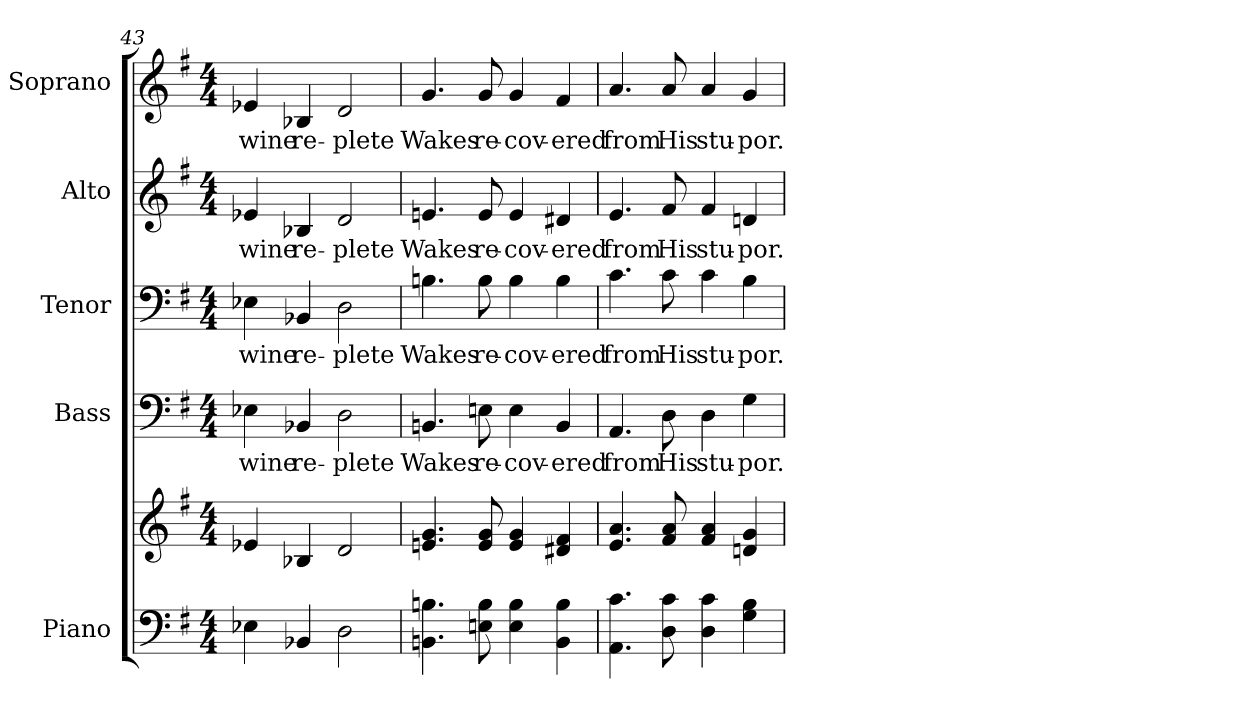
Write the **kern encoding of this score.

**kern	**kern	**kern	**text	**kern	**text	**kern	**text	**kern	**text
*part5	*part5	*part4	*part4	*part3	*part3	*part2	*part2	*part1	*part1
*staff6	*staff5	*staff4	*staff4	*staff3	*staff3	*staff2	*staff2	*staff1	*staff1
*I"Piano	*	*I"Bass	*	*I"Tenor	*	*I"Alto	*	*I"Soprano	*
*I'Pno.	*	*I'B.	*	*I'T.	*	*I'A.	*	*I'S.	*
!!LO:PB:g=z
*clefF4	*clefG2	*clefF4	*	*clefF4	*	*clefG2	*	*clefG2	*
*k[f#]	*k[f#]	*k[f#]	*	*k[f#]	*	*k[f#]	*	*k[f#]	*
*G:	*G:	*G:	*	*G:	*	*G:	*	*G:	*
*M4/4	*M4/4	*M4/4	*	*M4/4	*	*M4/4	*	*M4/4	*
=43	=43	=43	=43	=43	=43	=43	=43	=43	=43
!	!	!	!LO:LY:b:color=#000000	!	!	!	!	!	!
!	!	!	!	!	!LO:LY:b:color=#000000	!	!	!	!
!	!	!	!	!	!	!	!LO:LY:b:color=#000000	!	!
!	!	!	!	!	!	!	!	!	!LO:LY:b:color=#000000
4E-Xi\	4e-Xi/	4E-Xi\	wine	4E-Xi\	wine	4e-Xi/	wine	4e-Xi/	wine
!	!	!	!LO:LY:b:color=#000000	!	!	!	!	!	!
!	!	!	!	!	!LO:LY:b:color=#000000	!	!	!	!
!	!	!	!	!	!	!	!LO:LY:b:color=#000000	!	!
!	!	!	!	!	!	!	!	!	!LO:LY:b:color=#000000
4BB-Xi/	4B-Xi/	4BB-Xi/	re-	4BB-Xi/	re-	4B-Xi/	re-	4B-Xi/	re-
!	!	!	!LO:LY:b:color=#000000	!	!	!	!	!	!
!	!	!	!	!	!LO:LY:b:color=#000000	!	!	!	!
!	!	!	!	!	!	!	!LO:LY:b:color=#000000	!	!
!	!	!	!	!	!	!	!	!	!LO:LY:b:color=#000000
2Di\	2di/	2Di\	-plete	2Di\	-plete	2di/	-plete	2di/	-plete
=44	=44	=44	=44	=44	=44	=44	=44	=44	=44
!	!	!	!LO:LY:b:color=#000000	!	!	!	!	!	!
!	!	!	!	!	!LO:LY:b:color=#000000	!	!	!	!
!	!	!	!	!	!	!	!LO:LY:b:color=#000000	!	!
!	!	!	!	!	!	!	!	!	!LO:LY:b:color=#000000
4.BBni\ 4.Bni	4.eni/ 4.gi	4.BBni/	Wakes	4.Bni\	Wakes	4.eni/	Wakes	4.gi/	Wakes
!	!	!	!LO:LY:b:color=#000000	!	!	!	!	!	!
!	!	!	!	!	!LO:LY:b:color=#000000	!	!	!	!
!	!	!	!	!	!	!	!LO:LY:b:color=#000000	!	!
!	!	!	!	!	!	!	!	!	!LO:LY:b:color=#000000
8Eni\ 8Bi	8ei/ 8gi	8Eni\	re-	8Bi\	re-	8ei/	re-	8gi/	re-
!	!	!	!LO:LY:b:color=#000000	!	!	!	!	!	!
!	!	!	!	!	!LO:LY:b:color=#000000	!	!	!	!
!	!	!	!	!	!	!	!LO:LY:b:color=#000000	!	!
!	!	!	!	!	!	!	!	!	!LO:LY:b:color=#000000
4Ei\ 4Bi	4ei/ 4gi	4Ei\	-cov-	4Bi\	-cov-	4ei/	-cov-	4gi/	-cov-
!	!	!	!LO:LY:b:color=#000000	!	!	!	!	!	!
!	!	!	!	!	!LO:LY:b:color=#000000	!	!	!	!
!	!	!	!	!	!	!	!LO:LY:b:color=#000000	!	!
!	!	!	!	!	!	!	!	!	!LO:LY:b:color=#000000
4BBi\ 4Bi	4d#Xi/ 4f#i	4BBi/	-ered	4Bi\	-ered	4d#Xi/	-ered	4f#i/	-ered
=45	=45	=45	=45	=45	=45	=45	=45	=45	=45
!	!	!	!LO:LY:b:color=#000000	!	!	!	!	!	!
!	!	!	!	!	!LO:LY:b:color=#000000	!	!	!	!
!	!	!	!	!	!	!	!LO:LY:b:color=#000000	!	!
!	!	!	!	!	!	!	!	!	!LO:LY:b:color=#000000
4.AAi\ 4.ci	4.ei/ 4.ai	4.AAi/	from	4.ci\	from	4.ei/	from	4.ai/	from
!	!	!	!LO:LY:b:color=#000000	!	!	!	!	!	!
!	!	!	!	!	!LO:LY:b:color=#000000	!	!	!	!
!	!	!	!	!	!	!	!LO:LY:b:color=#000000	!	!
!	!	!	!	!	!	!	!	!	!LO:LY:b:color=#000000
8Di\ 8ci	8f#i/ 8ai	8Di\	His	8ci\	His	8f#i/	His	8ai/	His
!	!	!	!LO:LY:b:color=#000000	!	!	!	!	!	!
!	!	!	!	!	!LO:LY:b:color=#000000	!	!	!	!
!	!	!	!	!	!	!	!LO:LY:b:color=#000000	!	!
!	!	!	!	!	!	!	!	!	!LO:LY:b:color=#000000
4Di\ 4ci	4f#i/ 4ai	4Di\	stu-	4ci\	stu-	4f#i/	stu-	4ai/	stu-
!	!	!	!LO:LY:b:color=#000000	!	!	!	!	!	!
!	!	!	!	!	!LO:LY:b:color=#000000	!	!	!	!
!	!	!	!	!	!	!	!LO:LY:b:color=#000000	!	!
!	!	!	!	!	!	!	!	!	!LO:LY:b:color=#000000
4Gi\ 4Bi	4dni/ 4gi	4Gi\	-por.	4Bi\	-por.	4dni/	-por.	4gi/	-por.
=	=	=	=	=	=	=	=	=	=
*-	*-	*-	*-	*-	*-	*-	*-	*-	*-
